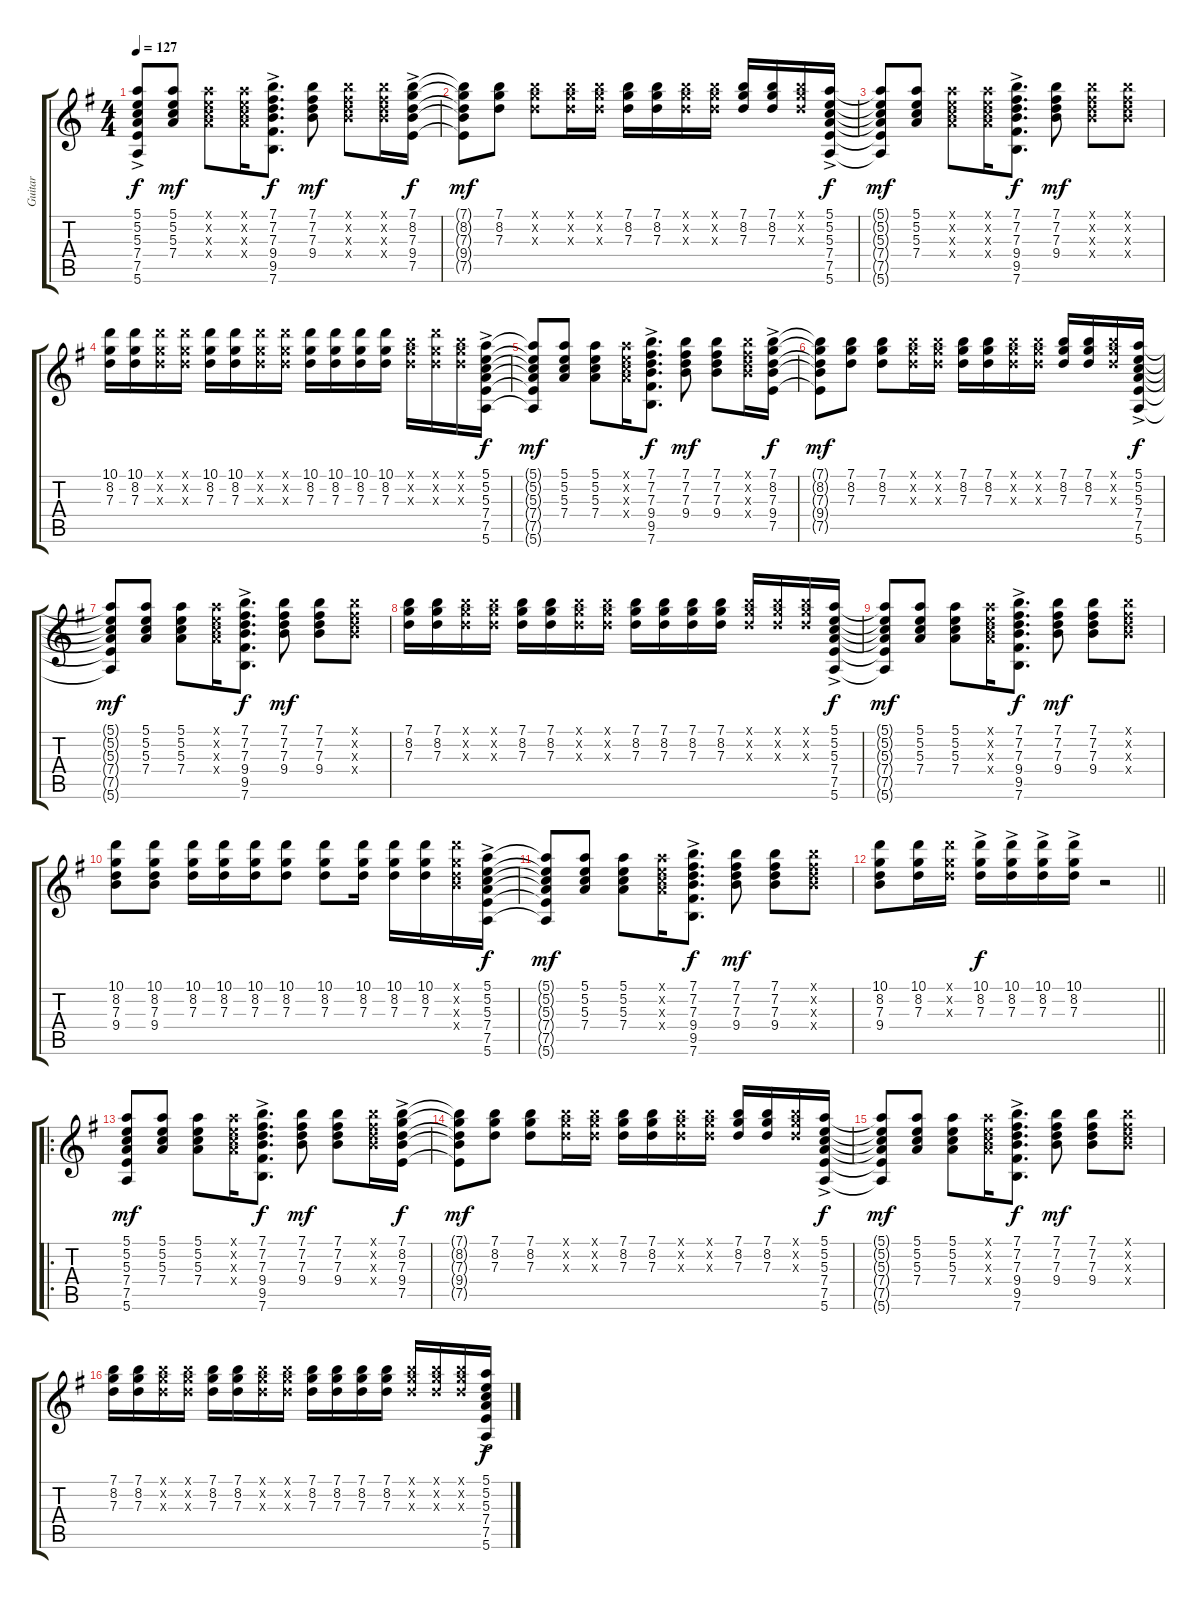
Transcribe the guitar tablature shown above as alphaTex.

\track ("Guitar" "Guitar") {instrument acousticguitarsteel}
\staff {score tabs}
\tuning (E4 B3 G3 D3 A2 E2) {hide}
\ts (4 4)
\tempo 127
\clef g2
\ks g
(5.1{ac} 5.2{ac} 5.3{ac} 7.4{ac} 7.5{ac} 5.6{ac}).8{dy f instrument acousticguitarsteel} (5.1 5.2 5.3 7.4).8{dy mf} (5.1{x} 5.2{x} 5.3{x} 7.4{x}).8 (5.1{x} 5.2{x} 5.3{x} 7.4{x}).16 (7.1{ac} 7.2{ac} 7.3{ac} 9.4{ac} 9.5{ac} 7.6{ac}).8{d dy f} (7.1 7.2 7.3 9.4).8{dy mf} (7.1{x} 7.2{x} 7.3{x} 9.4{x}).8 (7.1{x} 7.2{x} 7.3{x} 9.4{x}).16 (7.1{ac} 8.2{ac} 7.3{ac} 9.4{ac} 7.5{ac}).16{dy f} |
(7.1{t} 8.2{t} 7.3{t} 9.4{t} 7.5{t}).8{dy mf} (7.1 8.2 7.3).8 (7.1{x} 8.2{x} 7.3{x}).8 (7.1{x} 8.2{x} 7.3{x}).16 (7.1{x} 8.2{x} 7.3{x}).16 (7.1 8.2 7.3).16 (7.1 8.2 7.3).16 (7.1{x} 8.2{x} 7.3{x}).16 (7.1{x} 8.2{x} 7.3{x}).16 (7.1 8.2 7.3).16 (7.1 8.2 7.3).16 (7.1{x} 8.2{x} 7.3{x}).16 (5.1{ac} 5.2{ac} 5.3{ac} 7.4{ac} 7.5{ac} 5.6{ac}).16{dy f} |
(5.1{t} 5.2{t} 5.3{t} 7.4{t} 7.5{t} 5.6{t}).8{dy mf} (5.1 5.2 5.3 7.4).8 (5.1{x} 5.2{x} 5.3{x} 7.4{x}).8 (5.1{x} 5.2{x} 5.3{x} 7.4{x}).16 (7.1{ac} 7.2{ac} 7.3{ac} 9.4{ac} 9.5{ac} 7.6{ac}).8{d dy f} (7.1 7.2 7.3 9.4).8{dy mf} (7.1{x} 7.2{x} 7.3{x} 9.4{x}).8 (7.1{x} 7.2{x} 7.3{x} 9.4{x}).8 |
(10.1 8.2 7.3).16 (10.1 8.2 7.3).16 (10.1{x} 8.2{x} 7.3{x}).16 (10.1{x} 8.2{x} 7.3{x}).16 (10.1 8.2 7.3).16 (10.1 8.2 7.3).16 (10.1{x} 8.2{x} 7.3{x}).16 (10.1{x} 8.2{x} 7.3{x}).16 (10.1 8.2 7.3).16 (10.1 8.2 7.3).16 (10.1 8.2 7.3).16 (10.1 8.2 7.3).16 (7.1{x} 8.2{x} 7.3{x}).16 (10.1{x} 8.2{x} 7.3{x}).16 (7.1{x} 8.2{x} 7.3{x}).16 (5.1{ac} 5.2{ac} 5.3{ac} 7.4{ac} 7.5{ac} 5.6{ac}).16{dy f} |
(5.1{t} 5.2{t} 5.3{t} 7.4{t} 7.5{t} 5.6{t}).8{dy mf} (5.1 5.2 5.3 7.4).8 (5.1 5.2 5.3 7.4).8 (5.1{x} 5.2{x} 5.3{x} 7.4{x}).16 (7.1{ac} 7.2{ac} 7.3{ac} 9.4{ac} 9.5{ac} 7.6{ac}).8{d dy f} (7.1 7.2 7.3 9.4).8{dy mf} (7.1 7.2 7.3 9.4).8 (7.1{x} 7.2{x} 7.3{x} 9.4{x}).16 (7.1{ac} 8.2{ac} 7.3{ac} 9.4{ac} 7.5{ac}).16{dy f} |
(7.1{t} 8.2{t} 7.3{t} 9.4{t} 7.5{t}).8{dy mf} (7.1 8.2 7.3).8 (7.1 8.2 7.3).8 (7.1{x} 8.2{x} 7.3{x}).16 (7.1{x} 8.2{x} 7.3{x}).16 (7.1 8.2 7.3).16 (7.1 8.2 7.3).16 (7.1{x} 8.2{x} 7.3{x}).16 (7.1{x} 8.2{x} 7.3{x}).16 (7.1 8.2 7.3).16 (7.1 8.2 7.3).16 (7.1{x} 8.2{x} 7.3{x}).16 (5.1{ac} 5.2{ac} 5.3{ac} 7.4{ac} 7.5{ac} 5.6{ac}).16{dy f} |
(5.1{t} 5.2{t} 5.3{t} 7.4{t} 7.5{t} 5.6{t}).8{dy mf} (5.1 5.2 5.3 7.4).8 (5.1 5.2 5.3 7.4).8 (5.1{x} 5.2{x} 5.3{x} 7.4{x}).16 (7.1{ac} 7.2{ac} 7.3{ac} 9.4{ac} 9.5{ac} 7.6{ac}).8{d dy f} (7.1 7.2 7.3 9.4).8{dy mf} (7.1 7.2 7.3 9.4).8 (7.1{x} 7.2{x} 7.3{x} 9.4{x}).8 |
(7.1 8.2 7.3).16 (7.1 8.2 7.3).16 (7.1{x} 8.2{x} 7.3{x}).16 (7.1{x} 8.2{x} 7.3{x}).16 (7.1 8.2 7.3).16 (7.1 8.2 7.3).16 (7.1{x} 8.2{x} 7.3{x}).16 (7.1{x} 8.2{x} 7.3{x}).16 (7.1 8.2 7.3).16 (7.1 8.2 7.3).16 (7.1 8.2 7.3).16 (7.1 8.2 7.3).16 (7.1{x} 8.2{x} 7.3{x}).16 (7.1{x} 8.2{x} 7.3{x}).16 (7.1{x} 8.2{x} 7.3{x}).16 (5.1{ac} 5.2{ac} 5.3{ac} 7.4{ac} 7.5{ac} 5.6{ac}).16{dy f} |
(5.1{t} 5.2{t} 5.3{t} 7.4{t} 7.5{t} 5.6{t}).8{dy mf} (5.1 5.2 5.3 7.4).8 (5.1 5.2 5.3 7.4).8 (5.1{x} 5.2{x} 5.3{x} 7.4{x}).16 (7.1{ac} 7.2{ac} 7.3{ac} 9.4{ac} 9.5{ac} 7.6{ac}).8{d dy f} (7.1 7.2 7.3 9.4).8{dy mf} (7.1 7.2 7.3 9.4).8 (7.1{x} 7.2{x} 7.3{x} 9.4{x}).8 |
(10.1 8.2 7.3 9.4).8 (10.1 8.2 7.3 9.4).8 (10.1 8.2 7.3).16 (10.1 8.2 7.3).16 (10.1 8.2 7.3).16 (10.1 8.2 7.3).8 (10.1 8.2 7.3).8 (10.1 8.2 7.3).16 (10.1 8.2 7.3).16 (10.1 8.2 7.3).16 (10.1{x} 8.2{x} 7.3{x} 9.4{x}).16 (5.1{ac} 5.2{ac} 5.3{ac} 7.4{ac} 7.5{ac} 5.6{ac}).16{dy f} |
(5.1{t} 5.2{t} 5.3{t} 7.4{t} 7.5{t} 5.6{t}).8{dy mf} (5.1 5.2 5.3 7.4).8 (5.1 5.2 5.3 7.4).8 (5.1{x} 5.2{x} 5.3{x} 7.4{x}).16 (7.1{ac} 7.2{ac} 7.3{ac} 9.4{ac} 9.5{ac} 7.6{ac}).8{d dy f} (7.1 7.2 7.3 9.4).8{dy mf} (7.1 7.2 7.3 9.4).8 (7.1{x} 7.2{x} 7.3{x} 9.4{x}).8 |
\barLineRight lightlight
(10.1 8.2 7.3 9.4).8 (10.1 8.2 7.3).16 (10.1{x} 8.2{x} 7.3{x}).16 (10.1{ac} 8.2{ac} 7.3{ac}).16{dy f} (10.1{ac} 8.2{ac} 7.3{ac}).16 (10.1{ac} 8.2{ac} 7.3{ac}).16 (10.1{ac} 8.2{ac} 7.3{ac}).16 r.2 |
\ro
(5.1 5.2 5.3 7.4 7.5 5.6).8{dy mf} (5.1 5.2 5.3 7.4).8 (5.1 5.2 5.3 7.4).8 (5.1{x} 5.2{x} 5.3{x} 7.4{x}).16 (7.1{ac} 7.2{ac} 7.3{ac} 9.4{ac} 9.5{ac} 7.6{ac}).8{d dy f} (7.1 7.2 7.3 9.4).8{dy mf} (7.1 7.2 7.3 9.4).8 (7.1{x} 7.2{x} 7.3{x} 9.4{x}).16 (7.1{ac} 8.2{ac} 7.3{ac} 9.4{ac} 7.5{ac}).16{dy f} |
(7.1{t} 8.2{t} 7.3{t} 9.4{t} 7.5{t}).8{dy mf} (7.1 8.2 7.3).8 (7.1 8.2 7.3).8 (7.1{x} 8.2{x} 7.3{x}).16 (7.1{x} 8.2{x} 7.3{x}).16 (7.1 8.2 7.3).16 (7.1 8.2 7.3).16 (7.1{x} 8.2{x} 7.3{x}).16 (7.1{x} 8.2{x} 7.3{x}).16 (7.1 8.2 7.3).16 (7.1 8.2 7.3).16 (7.1{x} 8.2{x} 7.3{x}).16 (5.1{ac} 5.2{ac} 5.3{ac} 7.4{ac} 7.5{ac} 5.6{ac}).16{dy f} |
(5.1{t} 5.2{t} 5.3{t} 7.4{t} 7.5{t} 5.6{t}).8{dy mf} (5.1 5.2 5.3 7.4).8 (5.1 5.2 5.3 7.4).8 (5.1{x} 5.2{x} 5.3{x} 7.4{x}).16 (7.1{ac} 7.2{ac} 7.3{ac} 9.4{ac} 9.5{ac} 7.6{ac}).8{d dy f} (7.1 7.2 7.3 9.4).8{dy mf} (7.1 7.2 7.3 9.4).8 (7.1{x} 7.2{x} 7.3{x} 9.4{x}).8 |
(7.1 8.2 7.3).16 (7.1 8.2 7.3).16 (7.1{x} 8.2{x} 7.3{x}).16 (7.1{x} 8.2{x} 7.3{x}).16 (7.1 8.2 7.3).16 (7.1 8.2 7.3).16 (7.1{x} 8.2{x} 7.3{x}).16 (7.1{x} 8.2{x} 7.3{x}).16 (7.1 8.2 7.3).16 (7.1 8.2 7.3).16 (7.1 8.2 7.3).16 (7.1 8.2 7.3).16 (7.1{x} 8.2{x} 7.3{x}).16 (7.1{x} 8.2{x} 7.3{x}).16 (7.1{x} 8.2{x} 7.3{x}).16 (5.1{ac} 5.2{ac} 5.3{ac} 7.4{ac} 7.5{ac} 5.6{ac}).16{dy f}
